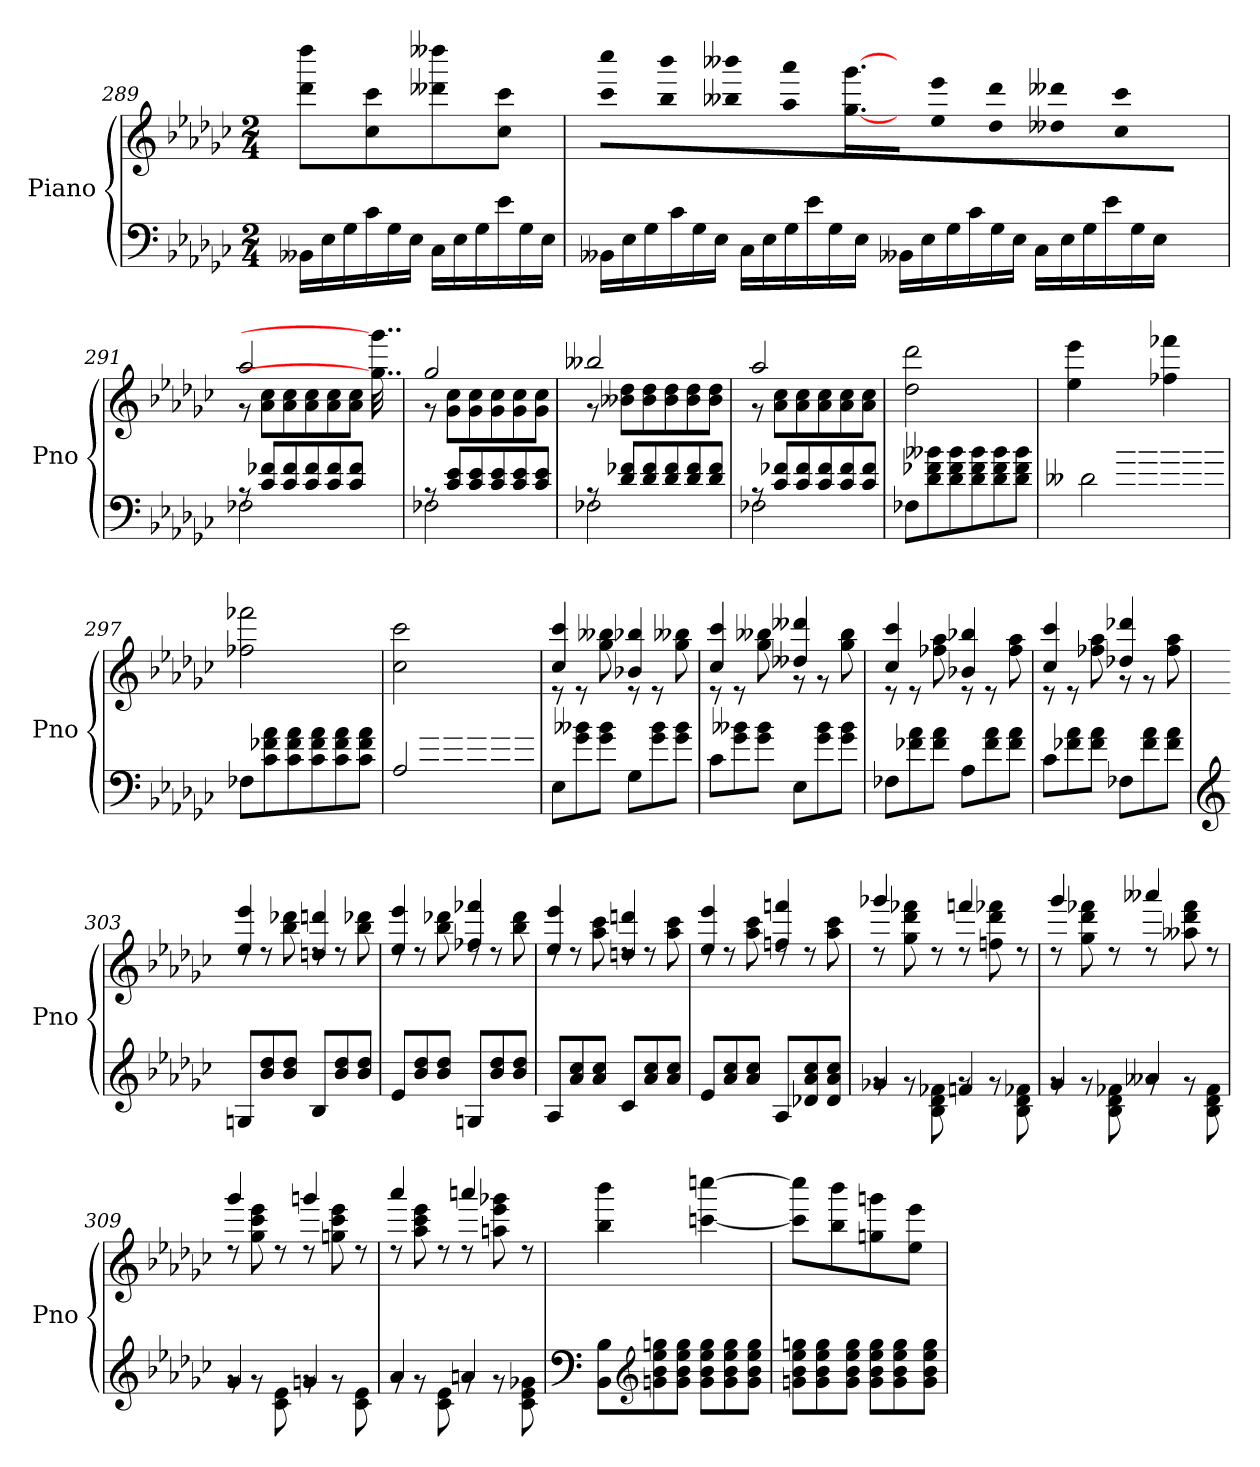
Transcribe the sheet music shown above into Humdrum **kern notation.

**kern	**kern
*part1	*part1
*staff2	*staff1
*I"Piano	*
*I'Pno	*
*clefF4	*clefG2
*k[b-e-a-d-g-c-]	*k[b-e-a-d-g-c-]
*M2/4	*M2/4
*Xtuplet	*
=289	=289
24BB--X\LL	8ddd-\ 8dddd-\L
24E-\	.
24G-\	.
24c-\	8cc-\ 8ccc-\
24G-\	.
24E-\JJ	.
24C-\LL	8ddd--X\ 8dddd--X\
24E-\	.
24G-\	.
24e-\	8cc-\ 8ccc-\J
24G-\	.
24E-\JJ	.
!!LO:LB:g=z
=290	=290
*	*Xtuplet
!	!LO:N:vis=8
24BB--X\LL	640%71ccc-\ 640%71cccc-\L
24E-\	.
24G-\	.
!	!LO:N:vis=8
.	640%71bb-\ 640%71bbb-\
24c-\	.
24G-\	.
24E-\JJ	.
!	!LO:N:vis=8
.	640%71bb--X\ 640%71bbb--X\
24C-\LL	.
24E-\	.
!	!LO:N:vis=8
.	640%71aa-\ 640%71aaa-\
24G-\	.
24e-\	.
24G-\	.
.	[80%3.gg-\ [80%3.ggg-\
24E-\JJ	.
24BB--X\LL	32..ryy
24E-\	.
!	!LO:N:vis=8
.	640%71ee-\ 640%71eee-\
24G-\	.
24c-\	.
!	!LO:N:vis=8
.	640%71dd-\ 640%71ddd-\
24G-\	.
24E-\JJ	.
24C-\LL	.
!	!LO:N:vis=8
.	640%71dd--X\ 640%71ddd--X\
24E-\	.
24G-\	.
24e-\	.
!	!LO:N:vis=8
.	640%71cc-\ 640%71ccc-\J
24G-\	.
24E-\JJ	.
.	640ryy
=291	=291
*^	*^
12rA	2F-X\	2aa-/	12r
12c-/ 12f-X/L	.	.	12a-\ 12cc-\L
12c-/ 12f-/	.	.	12a-\ 12cc-\
12c-/ 12f-/	.	.	12a-\ 12cc-\
12c-/ 12f-/	.	.	12a-\ 12cc-\
12c-/ 12f-/J	.	.	12a-\ 12cc-\J
32..ryy	32..ryy	32..gg-\] 32..ggg-\]	32..ryy
=292	=292	=292	=292
12rA	2F-X\	2gg-/	12r
12c-/ 12e-/L	.	.	12g-\ 12cc-\L
12c-/ 12e-/	.	.	12g-\ 12cc-\
12c-/ 12e-/	.	.	12g-\ 12cc-\
12c-/ 12e-/	.	.	12g-\ 12cc-\
12c-/ 12e-/J	.	.	12g-\ 12cc-\J
=293	=293	=293	=293
12rA	2F-X\	2bb--X/	12r
12d-/ 12f-X/L	.	.	12b--X\ 12dd-\L
12d-/ 12f-/	.	.	12b--\ 12dd-\
12d-/ 12f-/	.	.	12b--\ 12dd-\
12d-/ 12f-/	.	.	12b--\ 12dd-\
12d-/ 12f-/J	.	.	12b--\ 12dd-\J
!!LO:LB:g=z	!!
=294	=294	=294	=294
12rA	2F-X\	2aa-/	12r
12c-/ 12f-X/L	.	.	12a-\ 12cc-\L
12c-/ 12f-/	.	.	12a-\ 12cc-\
12c-/ 12f-/	.	.	12a-\ 12cc-\
12c-/ 12f-/	.	.	12a-\ 12cc-\
12c-/ 12f-/J	.	.	12a-\ 12cc-\J
*v	*v	*	*
*	*v	*v
=295	=295
12F-X\L	2dd-\ 2ddd-\
12d-\ 12f-X\ 12b--X\	.
12d-\ 12f-\ 12b--\	.
12d-\ 12f-\ 12b--\	.
12d-\ 12f-\ 12b--\	.
12d-\ 12f-\ 12b--\J	.
=296	=296
*^	*
12d--X/Lyy	2d--\	4ee-\ 4eee-\
12f-X/ 12b--X/	.	.
12f-/ 12b--/	.	.
12f-/ 12b--/	.	4ff-X\ 4fff-X\
12f-/ 12b--/	.	.
12f-/ 12b--/J	.	.
*v	*v	*
=297	=297
12F-X\L	2ff-X\ 2fff-X\
12c-\ 12f-X\ 12a-\	.
12c-\ 12f-\ 12a-\	.
12c-\ 12f-\ 12a-\	.
12c-\ 12f-\ 12a-\	.
12c-\ 12f-\ 12a-\J	.
=298	=298
*^	*
2A-/	12A-\Lyy	2cc-\ 2ccc-\
.	12c-\ 12f-X\ 12a-\	.
.	12c-\ 12f-\ 12a-\	.
.	12c-\ 12f-\ 12a-\	.
.	12c-\ 12f-\ 12a-\	.
.	12c-\ 12f-\ 12a-\J	.
*v	*v	*
!!LO:PB:g=z
=299	=299
*	*^
12E-\L	4cc-/ 4ccc-/	12r
12g-\ 12b--X\	.	12r
12g-\ 12b--\J	.	12gg-\ 12bb--X\
12G-\L	4b-X/ 4bb-X/	12r
12g-\ 12b--\	.	12r
12g-\ 12b--\J	.	12gg-\ 12bb--X\
=300	=300	=300
12c-\L	4cc-/ 4ccc-/	12r
12g-\ 12b--X\	.	12r
12g-\ 12b--\J	.	12gg-\ 12bb--X\
12E-\L	4dd--X/ 4ddd--X/	12r
12g-\ 12b--\	.	12r
12g-\ 12b--\J	.	12gg-\ 12bb--\
=301	=301	=301
12F-X\L	4cc-/ 4ccc-/	12r
12f-X\ 12a-\	.	12r
12f-\ 12a-\J	.	12ff-X\ 12aa-\
12A-\L	4b-X/ 4bb-X/	12r
12f-\ 12a-\	.	12r
12f-\ 12a-\J	.	12ff-\ 12aa-\
=302	=302	=302
12c-\L	4cc-/ 4ccc-/	12r
12f-X\ 12a-\	.	12r
12f-\ 12a-\J	.	12ff-X\ 12aa-\
12F-X\L	4dd-X/ 4ddd-X/	12r
12f-\ 12a-\	.	12r
12f-\ 12a-\J	.	12ff-\ 12aa-\
=303	=303	=303
*clefG2	*	*
12Gn/L	4ee-/ 4eee-/	12rdd
12b-/ 12dd-/	.	12rdd
12b-/ 12dd-/J	.	12bb-\ 12ddd-X\
12B-/L	4ddn/ 4dddn/	12rdd
12b-/ 12dd-/	.	12rdd
12b-/ 12dd-/J	.	12bb-\ 12ddd-X\
!!LO:LB:g=z	!!
=304	=304	=304
12e-/L	4ee-/ 4eee-/	12rdd
12b-/ 12dd-/	.	12rdd
12b-/ 12dd-/J	.	12bb-\ 12ddd-X\
12Gn/L	4ff-X/ 4fff-X/	12rdd
12b-/ 12dd-/	.	12rdd
12b-/ 12dd-/J	.	12bb-\ 12ddd-\
=305	=305	=305
12A-/L	4ee-/ 4eee-/	12rdd
12a-/ 12cc-/	.	12rdd
12a-/ 12cc-/J	.	12aa-\ 12ccc-\
12c-/L	4ddn/ 4dddn/	12rdd
12a-/ 12cc-/	.	12rdd
12a-/ 12cc-/J	.	12aa-\ 12ccc-\
=306	=306	=306
12e-/L	4ee-/ 4eee-/	12rdd
12a-/ 12cc-/	.	12rdd
12a-/ 12cc-/J	.	12aa-\ 12ccc-\
12A-/L	4ffn/ 4fffn/	12rdd
12d-X/ 12a-/ 12cc-/	.	12rdd
12d-/ 12a-/ 12cc-/J	.	12aa-\ 12ccc-\
=307	=307	=307
*^	*	*
4g-X/	12rg	4ggg-X/	12rdd
.	12rg	.	12gg-\ 12ddd-\ 12fff-X\
.	12B-\ 12d-\ 12f-X\	.	12rdd
4fn/	12rg	4fffn/	12rdd
.	12rg	.	12ffn\ 12ddd-\ 12fff-X\
.	12B-\ 12d-\ 12f-X\	.	12rdd
=308	=308	=308	=308
4g-/	12rg	4ggg-/	12rdd
.	12rg	.	12gg-\ 12ddd-\ 12fff-X\
.	12B-\ 12d-\ 12f-X\	.	12rdd
4a--X/	12rg	4aaa--X/	12rdd
.	12rg	.	12aa--X\ 12ddd-\ 12fff-\
.	12B-\ 12d-\ 12f-\	.	12rdd
=309	=309	=309	=309
4g-/	12rg	4ggg-/	12rdd
.	12rg	.	12gg-\ 12ccc-\ 12eee-\
.	12c-\ 12e-\	.	12rdd
4gn/	12rg	4gggn/	12rdd
.	12rg	.	12ggn\ 12ccc-\ 12eee-\
.	12c-\ 12e-\	.	12rdd
!!LO:LB:g=z	!!
=310	=310	=310	=310
4a-/	12rg	4aaa-/	12rdd
.	12rg	.	12aa-\ 12ccc-\ 12eee-\
.	12c-\ 12e-\	.	12rdd
4an/	12rg	4aaan/	12rdd
.	12rg	.	12aan\ 12eee-\ 12ggg-X\
.	12c-\ 12e-\ 12g-X\	.	12rdd
*v	*v	*	*
*	*v	*v
=311	=311
*clefF4	*
12BB-\ 12B-\L	4bb-\ 4bbb-\
*clefG2	*
12gn\ 12b-\ 12ee-\ 12ggn\	.
12g\ 12b-\ 12ee-\ 12gg\J	.
12g\ 12b-\ 12ee-\ 12gg\L	[4cccn\ [4ccccn\
12g\ 12b-\ 12ee-\ 12gg\	.
12g\ 12b-\ 12ee-\ 12gg\J	.
=312	=312
12gn\ 12b-\ 12ee-\ 12ggn\L	8ccc\] 8cccc\]L
12g\ 12b-\ 12ee-\ 12gg\	.
.	8bb-\ 8bbb-\
12g\ 12b-\ 12ee-\ 12gg\J	.
12g\ 12b-\ 12ee-\ 12gg\L	8ggn\ 8gggn\
12g\ 12b-\ 12ee-\ 12gg\	.
.	8ee-\ 8eee-\J
12g\ 12b-\ 12ee-\ 12gg\J	.
=	=
*-	*-
